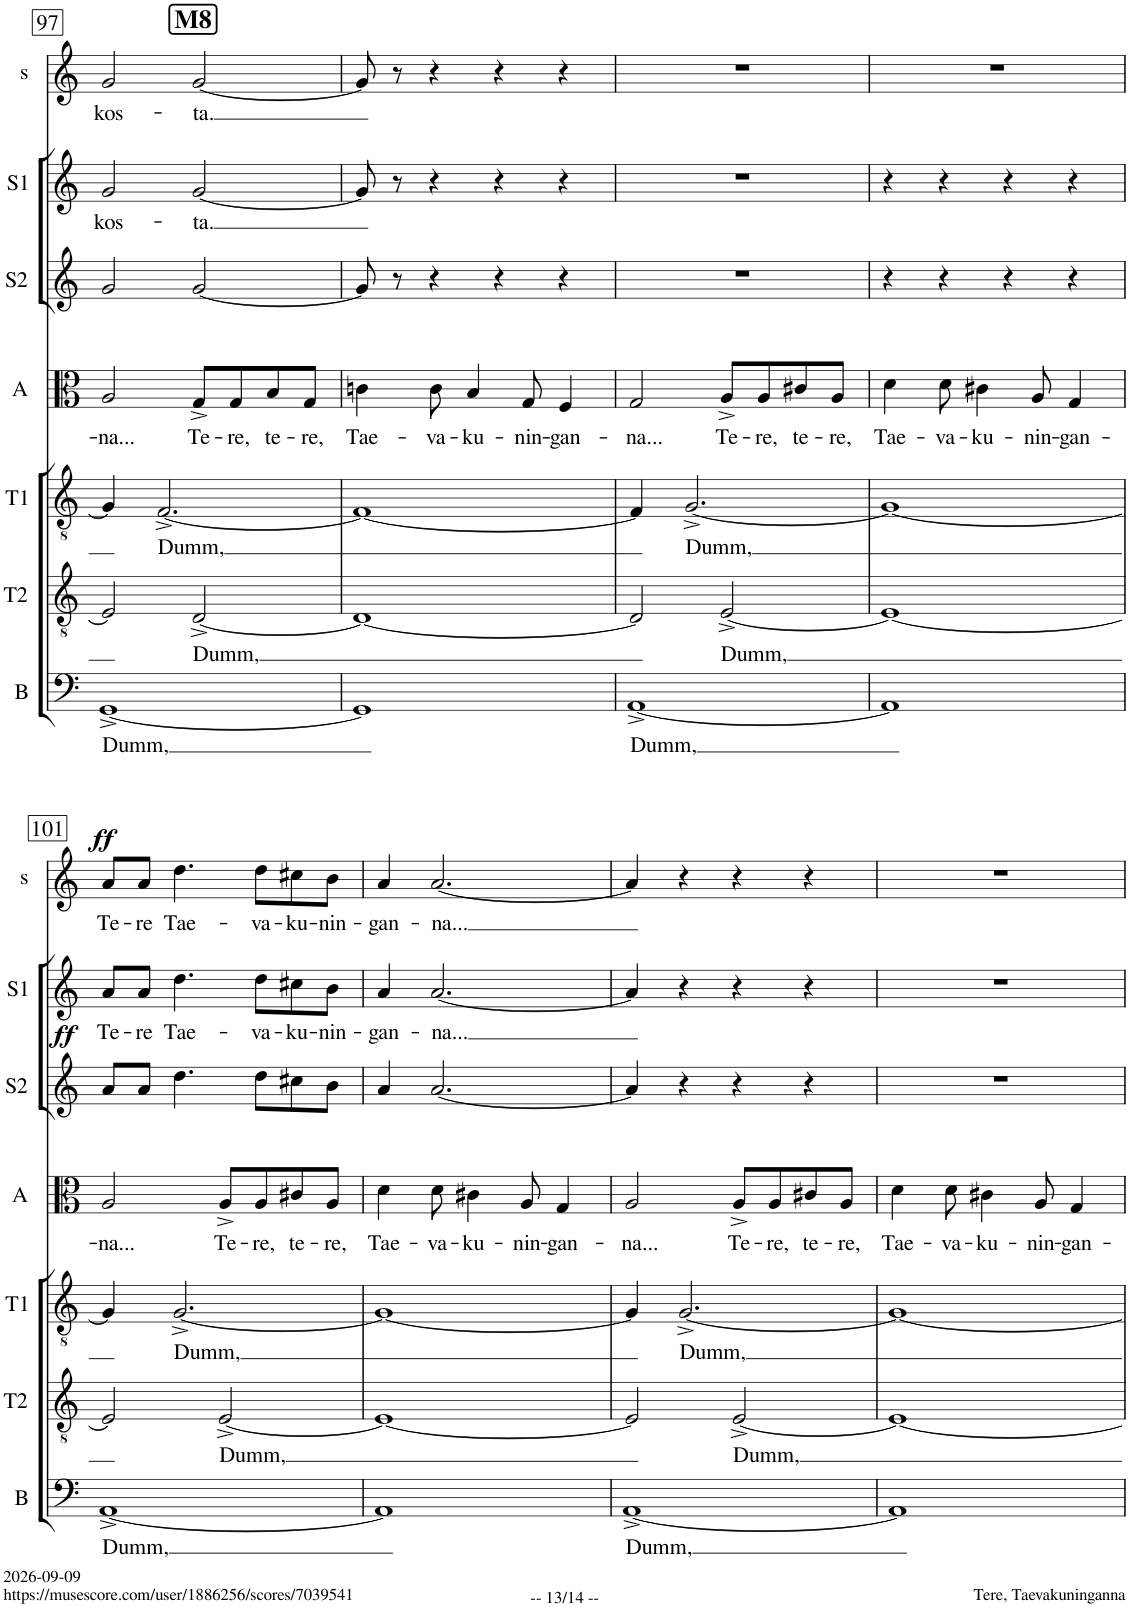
**kern	**text	**kern	**text	**kern	**text	**kern	**text	**kern	**text	**dynam	**kern	**text	**kern	**text	**dynam
*part7	*part7	*part6	*part6	*part5	*part5	*part4	*part4	*part3	*part3	*part3	*part2	*part2	*part1	*part1	*part1
*staff7	*staff7	*staff6	*staff6	*staff5	*staff5	*staff4	*staff4	*staff3	*staff3	*staff3	*staff2	*staff2	*staff1	*staff1	*staff1
*I"Bass	*	*I"Tenor II	*	*I"Tenor I	*	*I"Alto	*	*I"Soprano II	*	*	*I"Soprano I	*	*I"Solo	*	*
*I'B	*	*I'T2	*	*I'T1	*	*I'A	*	*I'S2	*	*	*I'S1	*	*I's	*	*
!!LO:PB:g=z
*clefF4	*	*clefGv2	*	*clefGv2	*	*clefC3	*	*clefG2	*	*	*clefG2	*	*clefG2	*	*
*	*	*	*	*	*	*Trd1c2	*	*	*	*	*	*	*	*	*
*k[]	*	*k[]	*	*k[]	*	*k[]	*	*k[]	*	*	*k[]	*	*k[]	*	*
*M4/4	*	*M4/4	*	*M4/4	*	*M4/4	*	*M4/4	*	*	*M4/4	*	*M4/4	*	*
!!LO:REH:place=s1:a:B:cj:fs=14:t=M8:qo=2
=97	=97	=97	=97	=97	=97	=97	=97	=97	=97	=97	=97	=97	=97	=97	=97
!	!LO:LY:b	!	!	!	!	!	!LO:LY:b	!	!LO:LY:a	!	!	!LO:LY:b	!	!LO:LY:b	!
[1GG^	Dumm,	2E/]	.	4G/]	.	2A/	-na...	2g/	kos-	.	2g/	kos-	2g/	kos-	.
!	!	!	!	!	!LO:LY:b	!	!	!	!	!	!	!	!	!	!
.	.	.	.	[2.F^/	Dumm,	.	.	.	.	.	.	.	.	.	.
!	!	!	!LO:LY:b	!	!	!	!LO:LY:b	!	!LO:LY:a	!	!	!LO:LY:b	!	!LO:LY:b	!
.	.	[2D^/	Dumm,	.	.	8G^/L	Te-	[2g/	-ta.	.	[2g/	-ta.	[2g/	-ta.	.
!	!	!	!	!	!	!	!LO:LY:b	!	!	!	!	!	!	!	!
.	.	.	.	.	.	8G/	-re,	.	.	.	.	.	.	.	.
!	!	!	!	!	!	!	!LO:LY:b	!	!	!	!	!	!	!	!
.	.	.	.	.	.	8B/	te-	.	.	.	.	.	.	.	.
!	!	!	!	!	!	!	!LO:LY:b	!	!	!	!	!	!	!	!
.	.	.	.	.	.	8G/J	-re,	.	.	.	.	.	.	.	.
=98	=98	=98	=98	=98	=98	=98	=98	=98	=98	=98	=98	=98	=98	=98	=98
!	!	!	!	!	!	!	!LO:LY:b	!	!	!	!	!	!	!	!
1GG]	.	1D_	.	1F_	.	4cn\	Tae-	8g/]	.	.	8g/]	.	8g/]	.	.
.	.	.	.	.	.	.	.	8r	.	.	8r	.	8r	.	.
!	!	!	!	!	!	!	!LO:LY:b	!	!	!	!	!	!	!	!
.	.	.	.	.	.	8c\	-va-	4r	.	.	4r	.	4r	.	.
!	!	!	!	!	!	!	!LO:LY:b	!	!	!	!	!	!	!	!
.	.	.	.	.	.	4B/	-ku-	.	.	.	.	.	.	.	.
.	.	.	.	.	.	.	.	4r	.	.	4r	.	4r	.	.
!	!	!	!	!	!	!	!LO:LY:b	!	!	!	!	!	!	!	!
.	.	.	.	.	.	8G/	-nin-	.	.	.	.	.	.	.	.
!	!	!	!	!	!	!	!LO:LY:b	!	!	!	!	!	!	!	!
.	.	.	.	.	.	4F/	-gan-	4r	.	.	4r	.	4r	.	.
=99	=99	=99	=99	=99	=99	=99	=99	=99	=99	=99	=99	=99	=99	=99	=99
!	!LO:LY:b	!	!	!	!	!	!LO:LY:b	!	!	!	!	!	!	!	!
[1AA^	Dumm,	2D/]	.	4F/]	.	2G/	-na...	1r	.	.	1r	.	1r	.	.
!	!	!	!	!	!LO:LY:b	!	!	!	!	!	!	!	!	!	!
.	.	.	.	[2.G^/	Dumm,	.	.	.	.	.	.	.	.	.	.
!	!	!	!LO:LY:b	!	!	!	!LO:LY:b	!	!	!	!	!	!	!	!
.	.	[2E^/	Dumm,	.	.	8A^/L	Te-	.	.	.	.	.	.	.	.
!	!	!	!	!	!	!	!LO:LY:b	!	!	!	!	!	!	!	!
.	.	.	.	.	.	8A/	-re,	.	.	.	.	.	.	.	.
!	!	!	!	!	!	!	!LO:LY:b	!	!	!	!	!	!	!	!
.	.	.	.	.	.	8c#X/	te-	.	.	.	.	.	.	.	.
!	!	!	!	!	!	!	!LO:LY:b	!	!	!	!	!	!	!	!
.	.	.	.	.	.	8A/J	-re,	.	.	.	.	.	.	.	.
=100	=100	=100	=100	=100	=100	=100	=100	=100	=100	=100	=100	=100	=100	=100	=100
!	!	!	!	!	!	!	!LO:LY:b	!	!	!	!	!	!	!	!
1AA]	.	1E_	.	1G_	.	4d\	Tae-	4r	.	.	4r	.	1r	.	.
!	!	!	!	!	!	!	!LO:LY:b	!	!	!	!	!	!	!	!
.	.	.	.	.	.	8d\	-va-	4r	.	.	4r	.	.	.	.
!	!	!	!	!	!	!	!LO:LY:b	!	!	!	!	!	!	!	!
.	.	.	.	.	.	4c#X\	-ku-	.	.	.	.	.	.	.	.
.	.	.	.	.	.	.	.	4r	.	.	4r	.	.	.	.
!	!	!	!	!	!	!	!LO:LY:b	!	!	!	!	!	!	!	!
.	.	.	.	.	.	8A/	-nin-	.	.	.	.	.	.	.	.
!	!	!	!	!	!	!	!LO:LY:b	!	!	!	!	!	!	!	!
.	.	.	.	.	.	4G/	-gan-	4r	.	.	4r	.	.	.	.
!!LO:LB:g=z
=101	=101	=101	=101	=101	=101	=101	=101	=101	=101	=101	=101	=101	=101	=101	=101
!	!LO:LY:b	!	!	!	!	!	!LO:LY:b	!	!LO:LY:a	!LO:DY:a	!	!LO:LY:b	!	!LO:LY:b	!LO:DY:a
[1AA^	Dumm,	2E/]	.	4G/]	.	2A/	-na...	8a/L	Te-	ff	8a/L	Te-	8a/L	Te-	ff
!	!	!	!	!	!	!	!	!	!LO:LY:a	!	!	!LO:LY:b	!	!LO:LY:b	!
.	.	.	.	.	.	.	.	8a/J	-re	.	8a/J	-re	8a/J	-re	.
!	!	!	!	!	!LO:LY:b	!	!	!	!LO:LY:a	!	!	!LO:LY:b	!	!LO:LY:b	!
.	.	.	.	[2.G^/	Dumm,	.	.	4.dd\	Tae-	.	4.dd\	Tae-	4.dd\	Tae-	.
!	!	!	!LO:LY:b	!	!	!	!LO:LY:b	!	!	!	!	!	!	!	!
.	.	[2E^/	Dumm,	.	.	8A^/L	Te-	.	.	.	.	.	.	.	.
!	!	!	!	!	!	!	!LO:LY:b	!	!LO:LY:a	!	!	!LO:LY:b	!	!LO:LY:b	!
.	.	.	.	.	.	8A/	-re,	8dd\L	-va-	.	8dd\L	-va-	8dd\L	-va-	.
!	!	!	!	!	!	!	!LO:LY:b	!	!LO:LY:a	!	!	!LO:LY:b	!	!LO:LY:b	!
.	.	.	.	.	.	8c#X/	te-	8cc#X\	-ku-	.	8cc#X\	-ku-	8cc#X\	-ku-	.
!	!	!	!	!	!	!	!LO:LY:b	!	!LO:LY:a	!	!	!LO:LY:b	!	!LO:LY:b	!
.	.	.	.	.	.	8A/J	-re,	8b\J	-nin-	.	8b\J	-nin-	8b\J	-nin-	.
=102	=102	=102	=102	=102	=102	=102	=102	=102	=102	=102	=102	=102	=102	=102	=102
!	!	!	!	!	!	!	!LO:LY:b	!	!LO:LY:a	!	!	!LO:LY:b	!	!LO:LY:b	!
1AA]	.	1E_	.	1G_	.	4d\	Tae-	4a/	-gan-	.	4a/	-gan-	4a/	-gan-	.
!	!	!	!	!	!	!	!LO:LY:b	!	!LO:LY:a	!	!	!LO:LY:b	!	!LO:LY:b	!
.	.	.	.	.	.	8d\	-va-	[2.a/	-na...	.	[2.a/	-na...	[2.a/	-na...	.
!	!	!	!	!	!	!	!LO:LY:b	!	!	!	!	!	!	!	!
.	.	.	.	.	.	4c#X\	-ku-	.	.	.	.	.	.	.	.
!	!	!	!	!	!	!	!LO:LY:b	!	!	!	!	!	!	!	!
.	.	.	.	.	.	8A/	-nin-	.	.	.	.	.	.	.	.
!	!	!	!	!	!	!	!LO:LY:b	!	!	!	!	!	!	!	!
.	.	.	.	.	.	4G/	-gan-	.	.	.	.	.	.	.	.
=103	=103	=103	=103	=103	=103	=103	=103	=103	=103	=103	=103	=103	=103	=103	=103
!	!LO:LY:b	!	!	!	!	!	!LO:LY:b	!	!	!	!	!	!	!	!
[1AA^	Dumm,	2E/]	.	4G/]	.	2A/	-na...	4a/]	.	.	4a/]	.	4a/]	.	.
!	!	!	!	!	!LO:LY:b	!	!	!	!	!	!	!	!	!	!
.	.	.	.	[2.G^/	Dumm,	.	.	4r	.	.	4r	.	4r	.	.
!	!	!	!LO:LY:b	!	!	!	!LO:LY:b	!	!	!	!	!	!	!	!
.	.	[2E^/	Dumm,	.	.	8A^/L	Te-	4r	.	.	4r	.	4r	.	.
!	!	!	!	!	!	!	!LO:LY:b	!	!	!	!	!	!	!	!
.	.	.	.	.	.	8A/	-re,	.	.	.	.	.	.	.	.
!	!	!	!	!	!	!	!LO:LY:b	!	!	!	!	!	!	!	!
.	.	.	.	.	.	8c#X/	te-	4r	.	.	4r	.	4r	.	.
!	!	!	!	!	!	!	!LO:LY:b	!	!	!	!	!	!	!	!
.	.	.	.	.	.	8A/J	-re,	.	.	.	.	.	.	.	.
=104	=104	=104	=104	=104	=104	=104	=104	=104	=104	=104	=104	=104	=104	=104	=104
!	!	!	!	!	!	!	!LO:LY:b	!	!	!	!	!	!	!	!
1AA]	.	1E_	.	1G_	.	4d\	Tae-	1r	.	.	1r	.	1r	.	.
!	!	!	!	!	!	!	!LO:LY:b	!	!	!	!	!	!	!	!
.	.	.	.	.	.	8d\	-va-	.	.	.	.	.	.	.	.
!	!	!	!	!	!	!	!LO:LY:b	!	!	!	!	!	!	!	!
.	.	.	.	.	.	4c#X\	-ku-	.	.	.	.	.	.	.	.
!	!	!	!	!	!	!	!LO:LY:b	!	!	!	!	!	!	!	!
.	.	.	.	.	.	8A/	-nin-	.	.	.	.	.	.	.	.
!	!	!	!	!	!	!	!LO:LY:b	!	!	!	!	!	!	!	!
.	.	.	.	.	.	4G/	-gan-	.	.	.	.	.	.	.	.
=	=	=	=	=	=	=	=	=	=	=	=	=	=	=	=
*-	*-	*-	*-	*-	*-	*-	*-	*-	*-	*-	*-	*-	*-	*-	*-
